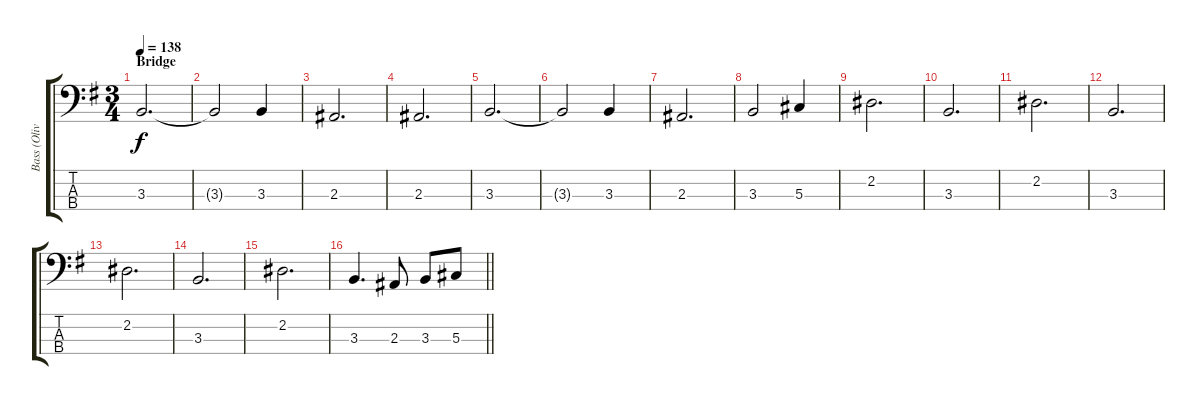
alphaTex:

\track ("Bass (Oliver Holzwarth)" "Bass (Oliv") {instrument electricbassfinger}
\staff {score tabs}
\tuning (Gb2 Db2 Ab1 Eb1) {hide}
\ts (3 4)
\section ("" "Bridge")
\tempo 138
\clef f4
\ks eminor
3.3.2{d dy f} |
3.3{t}.2 3.3.4 |
2.3.2{d} |
2.3.2{d} |
3.3.2{d} |
3.3{t}.2 3.3.4 |
2.3.2{d} |
3.3.2 5.3.4 |
2.2.2{d} |
3.3.2{d} |
2.2.2{d} |
3.3.2{d} |
2.2.2{d} |
3.3.2{d} |
2.2.2{d} |
\barLineRight lightlight
3.3.4{d} 2.3.8 3.3.8 5.3.8
